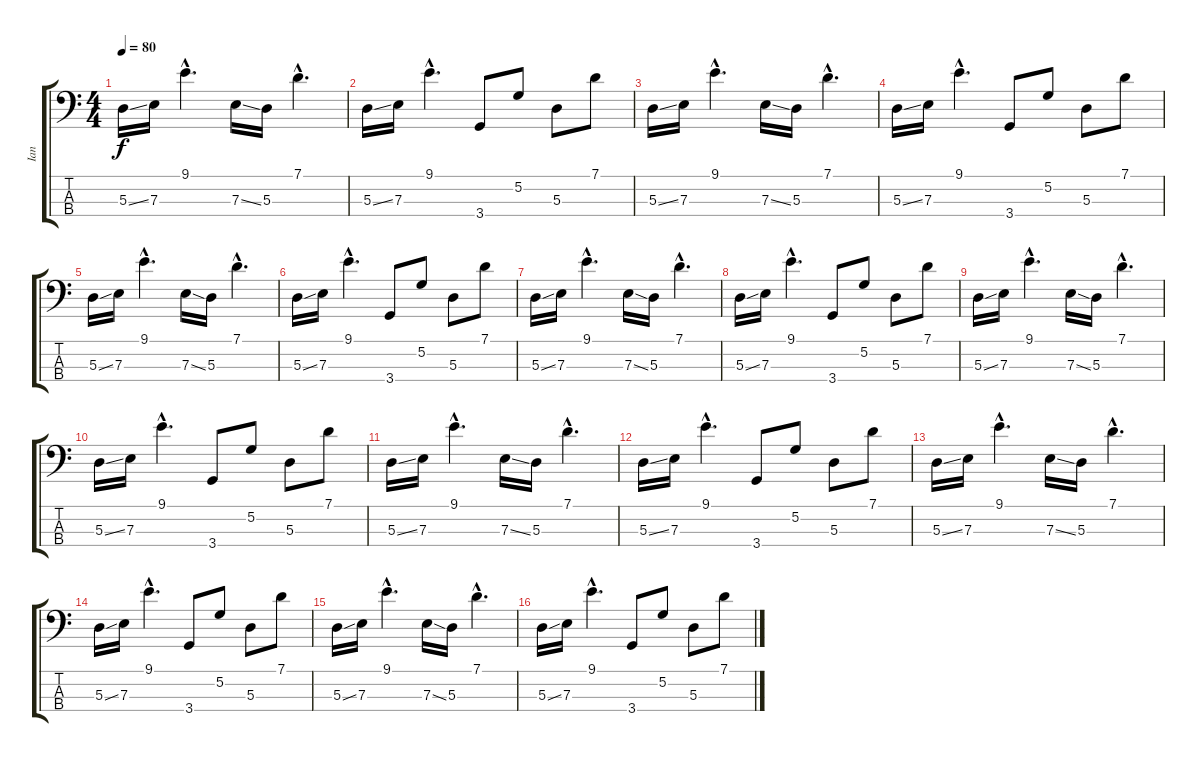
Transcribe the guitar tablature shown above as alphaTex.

\track ("Ian" "Ian") {instrument electricbassfinger}
\staff {score tabs}
\tuning (G2 D2 A1 E1) {hide}
\ts (4 4)
\tempo 80
\clef f4
\ks c
5.3{ss}.16{dy f volume 13} 7.3.16 9.1{hac}.4{d} 7.3{ss}.16 5.3.16 7.1{hac}.4{d} |
5.3{ss}.16 7.3.16 9.1{hac}.4{d} 3.4.8 5.2.8 5.3.8 7.1.8 |
5.3{ss}.16 7.3.16 9.1{hac}.4{d} 7.3{ss}.16 5.3.16 7.1{hac}.4{d} |
5.3{ss}.16 7.3.16 9.1{hac}.4{d} 3.4.8 5.2.8 5.3.8 7.1.8 |
5.3{ss}.16 7.3.16 9.1{hac}.4{d} 7.3{ss}.16 5.3.16 7.1{hac}.4{d} |
5.3{ss}.16 7.3.16 9.1{hac}.4{d} 3.4.8 5.2.8 5.3.8 7.1.8 |
5.3{ss}.16 7.3.16 9.1{hac}.4{d} 7.3{ss}.16 5.3.16 7.1{hac}.4{d} |
5.3{ss}.16 7.3.16 9.1{hac}.4{d} 3.4.8 5.2.8 5.3.8 7.1.8 |
5.3{ss}.16 7.3.16 9.1{hac}.4{d} 7.3{ss}.16 5.3.16 7.1{hac}.4{d} |
5.3{ss}.16 7.3.16 9.1{hac}.4{d} 3.4.8 5.2.8 5.3.8 7.1.8 |
5.3{ss}.16 7.3.16 9.1{hac}.4{d} 7.3{ss}.16 5.3.16 7.1{hac}.4{d} |
5.3{ss}.16 7.3.16 9.1{hac}.4{d} 3.4.8 5.2.8 5.3.8 7.1.8 |
5.3{ss}.16 7.3.16 9.1{hac}.4{d} 7.3{ss}.16 5.3.16 7.1{hac}.4{d} |
5.3{ss}.16 7.3.16 9.1{hac}.4{d} 3.4.8 5.2.8 5.3.8 7.1.8 |
5.3{ss}.16 7.3.16 9.1{hac}.4{d} 7.3{ss}.16 5.3.16 7.1{hac}.4{d} |
5.3{ss}.16 7.3.16 9.1{hac}.4{d} 3.4.8 5.2.8 5.3.8 7.1.8
